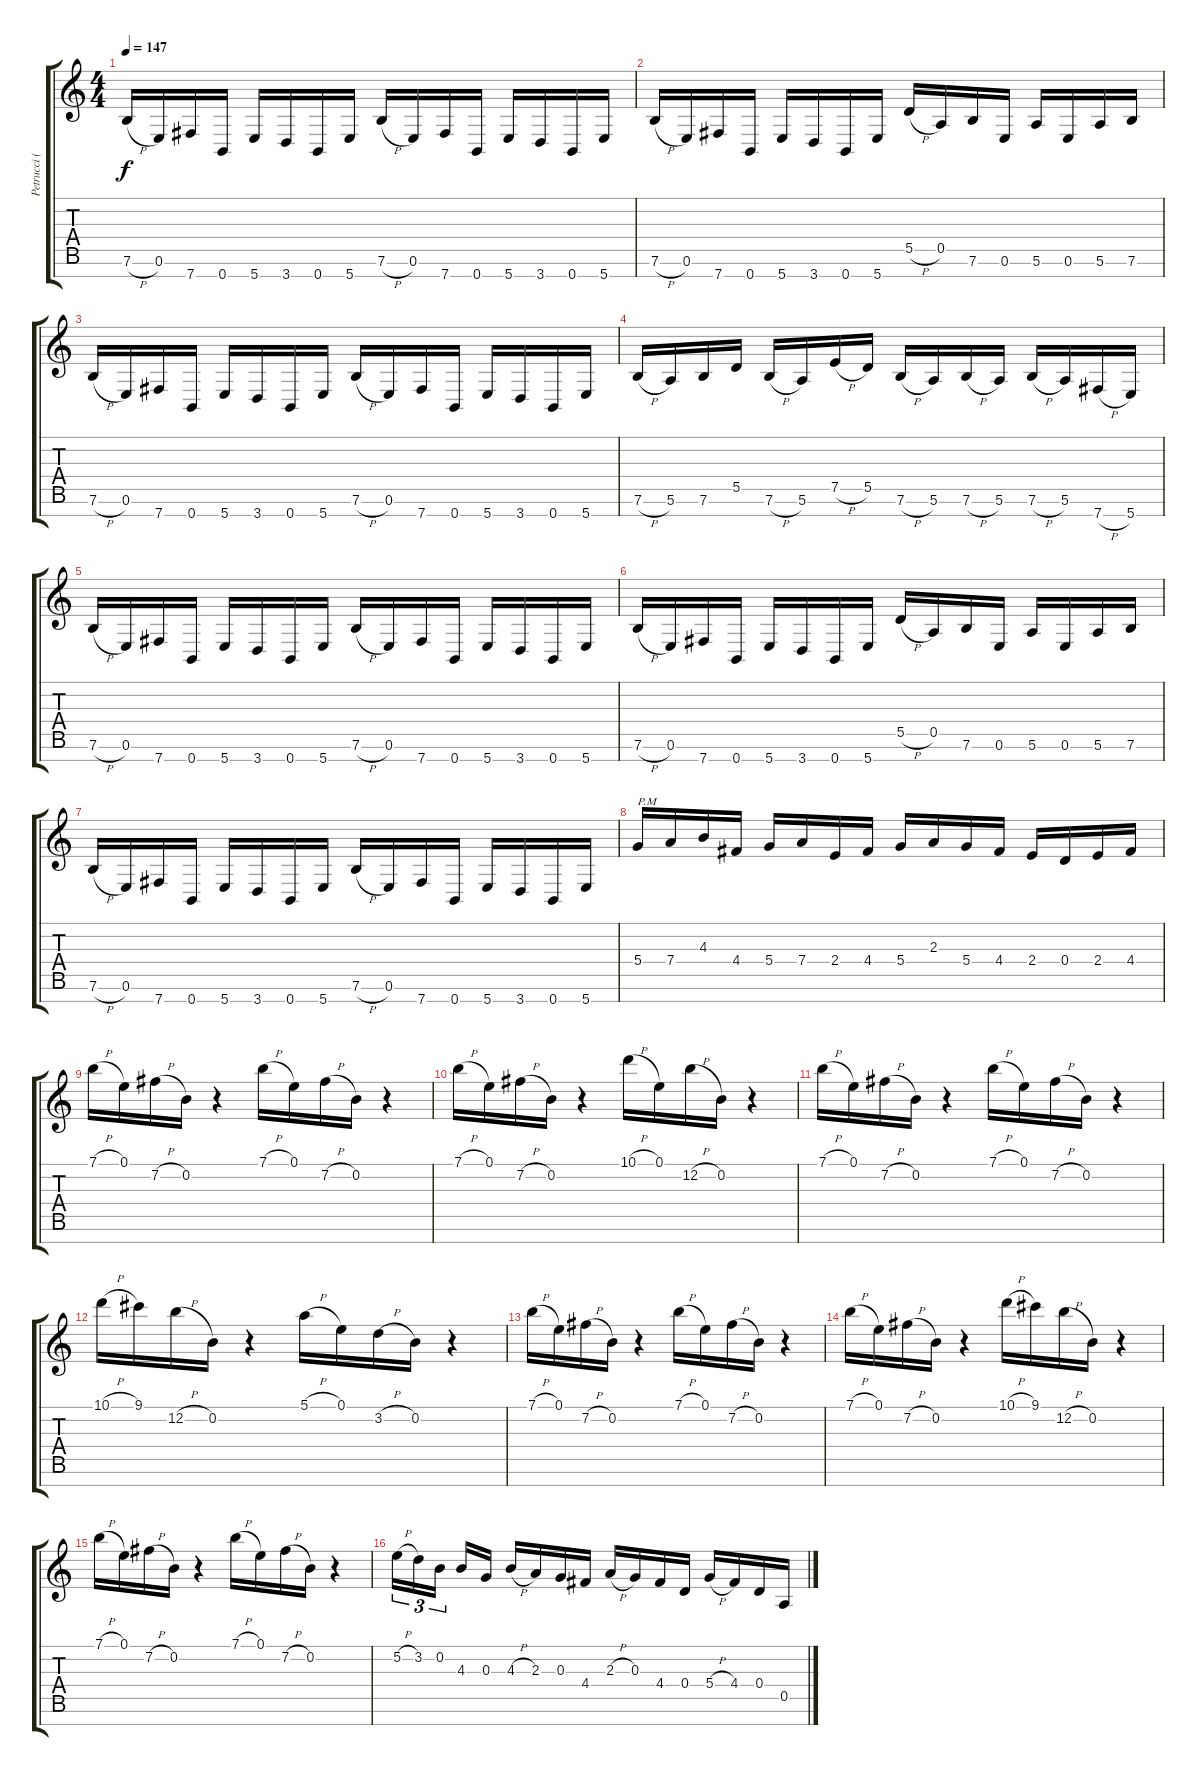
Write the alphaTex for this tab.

\track ("Petrucci (left)" "Petrucci (") {instrument distortionguitar}
\staff {score tabs}
\tuning (E4 B3 G3 D3 A2 E2 B1) {hide}
\ts (4 4)
\tempo 147
\clef g2
\ks c
7.6{h}.16{dy f instrument distortionguitar} 0.6.16 7.7.16 0.7.16 5.7.16 3.7.16 0.7.16 5.7.16 7.6{h}.16 0.6.16 7.7.16 0.7.16 5.7.16 3.7.16 0.7.16 5.7.16 |
7.6{h}.16 0.6.16 7.7.16 0.7.16 5.7.16 3.7.16 0.7.16 5.7.16 5.5{h}.16 0.5.16 7.6.16 0.6.16 5.6.16 0.6.16 5.6.16 7.6.16 |
7.6{h}.16 0.6.16 7.7.16 0.7.16 5.7.16 3.7.16 0.7.16 5.7.16 7.6{h}.16 0.6.16 7.7.16 0.7.16 5.7.16 3.7.16 0.7.16 5.7.16 |
7.6{h}.16 5.6.16 7.6.16 5.5.16 7.6{h}.16 5.6.16 7.5{h}.16 5.5.16 7.6{h}.16 5.6.16 7.6{h}.16 5.6.16 7.6{h}.16 5.6.16 7.7{h}.16 5.7.16 |
7.6{h}.16 0.6.16 7.7.16 0.7.16 5.7.16 3.7.16 0.7.16 5.7.16 7.6{h}.16 0.6.16 7.7.16 0.7.16 5.7.16 3.7.16 0.7.16 5.7.16 |
7.6{h}.16 0.6.16 7.7.16 0.7.16 5.7.16 3.7.16 0.7.16 5.7.16 5.5{h}.16 0.5.16 7.6.16 0.6.16 5.6.16 0.6.16 5.6.16 7.6.16 |
7.6{h}.16 0.6.16 7.7.16 0.7.16 5.7.16 3.7.16 0.7.16 5.7.16 7.6{h}.16 0.6.16 7.7.16 0.7.16 5.7.16 3.7.16 0.7.16 5.7.16 |
5.4.16{txt "P.M"} 7.4.16 4.3.16 4.4.16 5.4.16 7.4.16 2.4.16 4.4.16 5.4.16 2.3.16 5.4.16 4.4.16 2.4.16 0.4.16 2.4.16 4.4.16 |
7.1{h}.16 0.1.16 7.2{h}.16 0.2.16 r.4 7.1{h}.16 0.1.16 7.2{h}.16 0.2.16 r.4 |
7.1{h}.16 0.1.16 7.2{h}.16 0.2.16 r.4 10.1{h}.16 0.1.16 12.2{h}.16 0.2.16 r.4 |
7.1{h}.16 0.1.16 7.2{h}.16 0.2.16 r.4 7.1{h}.16 0.1.16 7.2{h}.16 0.2.16 r.4 |
10.1{h}.16 9.1.16 12.2{h}.16 0.2.16 r.4 5.1{h}.16 0.1.16 3.2{h}.16 0.2.16 r.4 |
7.1{h}.16 0.1.16 7.2{h}.16 0.2.16 r.4 7.1{h}.16 0.1.16 7.2{h}.16 0.2.16 r.4 |
7.1{h}.16 0.1.16 7.2{h}.16 0.2.16 r.4 10.1{h}.16 9.1.16 12.2{h}.16 0.2.16 r.4 |
7.1{h}.16 0.1.16 7.2{h}.16 0.2.16 r.4 7.1{h}.16 0.1.16 7.2{h}.16 0.2.16 r.4 |
5.2{h}.16{tu (3 2)} 3.2.16{tu (3 2)} 0.2.16{tu (3 2)} 4.3.16 0.3.16 4.3{h}.16 2.3.16 0.3.16 4.4.16 2.3{h}.16 0.3.16 4.4.16 0.4.16 5.4{h}.16 4.4.16 0.4.16 0.5.16
